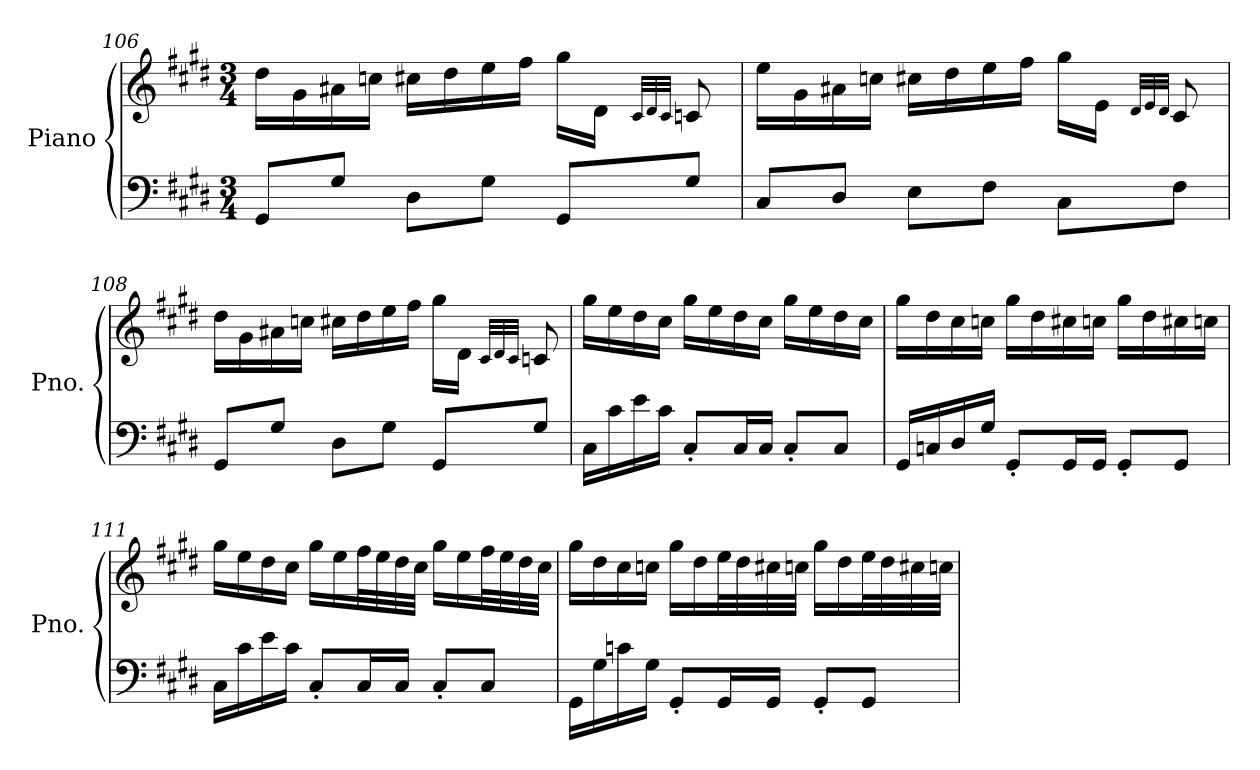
**kern	**kern
*part1	*part1
*staff2	*staff1
*I"Piano	*
*I'Pno.	*
*clefF4	*clefG2
*k[f#c#g#d#]	*k[f#c#g#d#]
*M3/4	*M3/4
=106	=106
8GG#/L	16dd#\LL
.	16g#\
8G#/J	16a#X\
.	16ccn\JJ
8D#\L	16cc#X\LL
.	16dd#\
8G#\J	16ee\
.	16ff#\JJ
8GG#/L	16gg#\LL
.	16d#\JJ
.	32qc#/LLL
.	32qd#/
.	32qc#/JJJ
8G#/J	8cn/
!!LO:LB:g=z
=107	=107
8C#/L	16ee\LL
.	16g#\
8D#/J	16a#X\
.	16ccn\JJ
8E\L	16cc#X\LL
.	16dd#\
8F#\J	16ee\
.	16ff#\JJ
8C#\L	16gg#\LL
.	16e\JJ
.	32qd#/LLL
.	32qe/
.	32qd#/JJJ
8F#\J	8c#/
=108	=108
8GG#/L	16dd#\LL
.	16g#\
8G#/J	16a#X\
.	16ccn\JJ
8D#\L	16cc#X\LL
.	16dd#\
8G#\J	16ee\
.	16ff#\JJ
8GG#/L	16gg#\LL
.	16d#\JJ
.	32qc#/LLL
.	32qd#/
.	32qc#/JJJ
8G#/J	8cn/
=109	=109
16C#\LL	16gg#\LL
16c#\	16ee\
16e\	16dd#\
16c#\JJ	16cc#\JJ
8C#'/L	16gg#\LL
.	16ee\
16C#/L	16dd#\
16C#/JJ	16cc#\JJ
8C#'/L	16gg#\LL
.	16ee\
8C#/J	16dd#\
.	16cc#\JJ
!!LO:PB:g=z
=110	=110
16GG#/LL	16gg#\LL
16Cn/	16dd#\
16D#/	16cc#\
16G#/JJ	16ccn\JJ
8GG#'/L	16gg#\LL
.	16dd#\
16GG#/L	16cc#X\
16GG#/JJ	16ccn\JJ
8GG#'/L	16gg#\LL
.	16dd#\
8GG#/J	16cc#X\
.	16ccn\JJ
=111	=111
16C#\LL	16gg#\LL
16c#\	16ee\
16e\	16dd#\
16c#\JJ	16cc#\JJ
8C#'/L	16gg#\LL
.	16ee\
16C#/L	32ff#\L
.	32ee\
16C#/JJ	32dd#\
.	32cc#\JJJ
8C#'/L	16gg#\LL
.	16ee\
8C#/J	32ff#\L
.	32ee\
.	32dd#\
.	32cc#\JJJ
!!LO:LB:g=z
=112	=112
16GG#\LL	16gg#\LL
16G#\	16dd#\
16cn\	16cc#\
16G#\JJ	16ccn\JJ
8GG#'/L	16gg#\LL
.	16dd#\
16GG#/L	32ee\L
.	32dd#\
16GG#/JJ	32cc#X\
.	32ccn\JJJ
8GG#'/L	16gg#\LL
.	16dd#\
8GG#/J	32ee\L
.	32dd#\
.	32cc#X\
.	32ccn\JJJ
=	=
*-	*-
